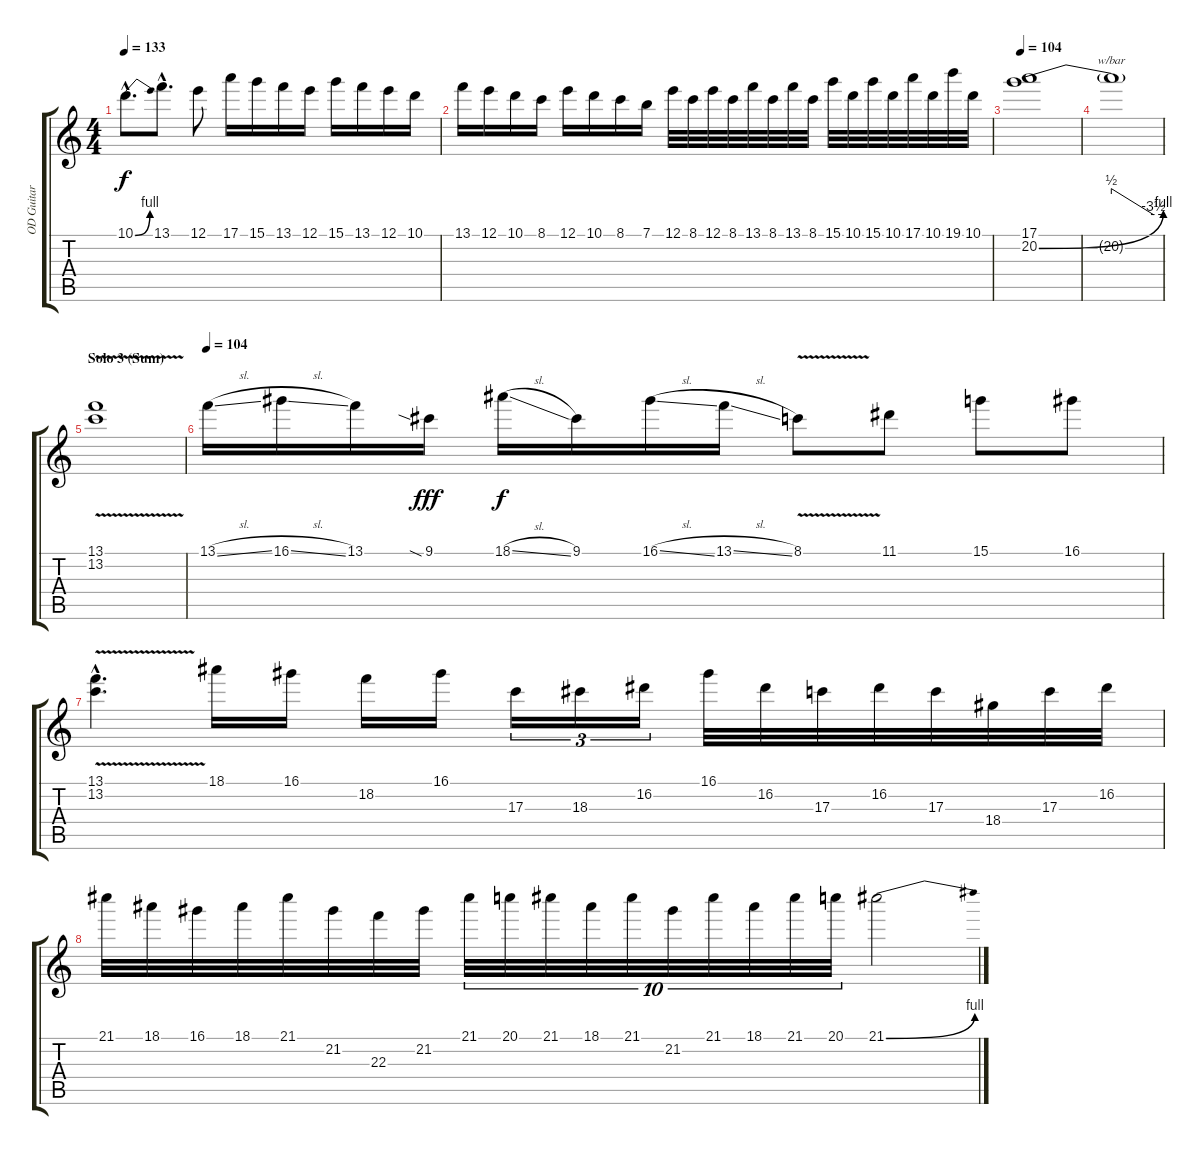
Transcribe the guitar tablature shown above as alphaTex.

\track ("OD Guitar" "OD Guitar") {instrument overdrivenguitar}
\staff {score tabs}
\tuning (E4 B3 G3 D3 A2 E2) {hide}
\ts (4 4)
\tempo 133
\clef g2
\ks c
10.1{be (bend 0 0 60 4) hac}.8{d dy f} 13.1{hac}.8{d} 12.1.8 17.1.16 15.1.16 13.1.16 12.1.16 15.1.16 13.1.16 12.1.16 10.1.16 |
13.1.16 12.1.16 10.1.16 8.1.16 12.1.16 10.1.16 8.1.16 7.1.16 12.1.32 8.1.32 12.1.32 8.1.32 13.1.32 8.1.32 13.1.32 8.1.32 15.1.32 10.1.32 15.1.32 10.1.32 17.1.32 10.1.32 19.1.32 10.1.32 |
\tempo 104
(17.1 20.2{be (bend 0 0 60 4)}).1 |
20.2{t}.1{tbe (custom default 0 2 50 -14 60 -14)} |
\section ("" "Solo 3 (Sum) ")
(13.1{v} 13.2).1 |
\tempo 104
13.1{sl}.16{volume 14} 16.1{sl}.16 13.1.16 9.1{sia}.16{dy fff} 18.1{sl}.16{dy f} 9.1.16 16.1{sl}.16 13.1{sl}.16 8.1{v}.8 11.1.8 15.1.8 16.1.8 |
(13.1{v hac} 13.2{hac}).4{d} 18.1.16 16.1.16 18.2.16 16.1.16 17.3.16{tu (3 2)} 18.3.16{tu (3 2)} 16.2.16{tu (3 2)} 16.1.32 16.2.32 17.3.32 16.2.32 17.3.32 18.4.32 17.3.32 16.2.32 |
21.1.32 18.1.32 16.1.32 18.1.32 21.1.32 21.2.32 22.3.32 21.2.32 21.1.32{tu (10 8)} 20.1.32{tu (10 8)} 21.1.32{tu (10 8)} 18.1.32{tu (10 8)} 21.1.32{tu (10 8)} 21.2.32{tu (10 8)} 21.1.32{tu (10 8)} 18.1.32{tu (10 8)} 21.1.32{tu (10 8)} 20.1.32{tu (10 8)} 21.1{be (bend 0 0 60 4)}.2
